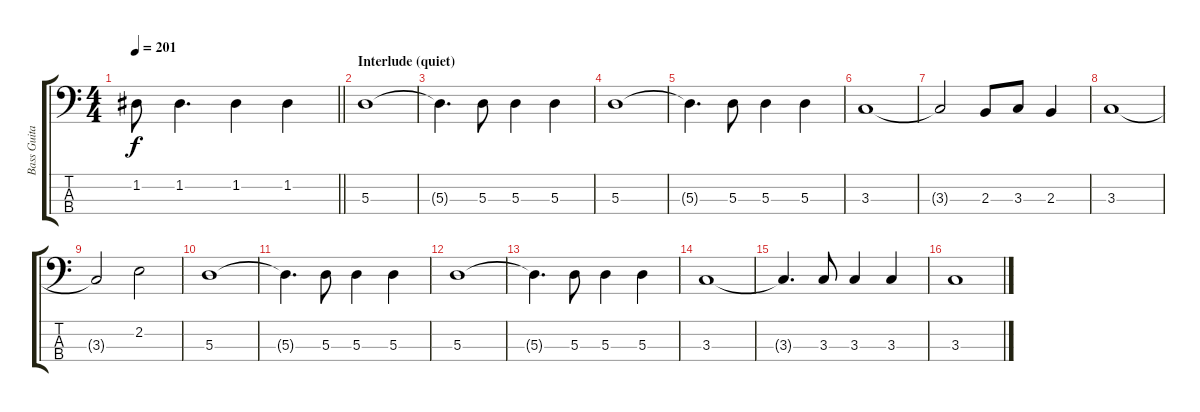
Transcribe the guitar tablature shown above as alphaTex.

\track ("Bass Guitar" "Bass Guita") {instrument electricbassfinger}
\staff {score tabs}
\tuning (G2 D2 A1 D1) {hide}
\ts (4 4)
\tempo 201
\clef f4
\barLineRight lightlight
\ks c
1.2.8{dy f} 1.2.4{d} 1.2.4 1.2.4 |
\section ("" "Interlude (quiet)")
5.3.1 |
5.3{t}.4{d} 5.3.8 5.3.4 5.3.4 |
5.3.1 |
5.3{t}.4{d} 5.3.8 5.3.4 5.3.4 |
3.3.1 |
3.3{t}.2 2.3.8 3.3.8 2.3.4 |
3.3.1 |
3.3{t}.2 2.2.2 |
5.3.1 |
5.3{t}.4{d} 5.3.8 5.3.4 5.3.4 |
5.3.1 |
5.3{t}.4{d} 5.3.8 5.3.4 5.3.4 |
3.3.1 |
3.3{t}.4{d} 3.3.8 3.3.4 3.3.4 |
3.3.1
